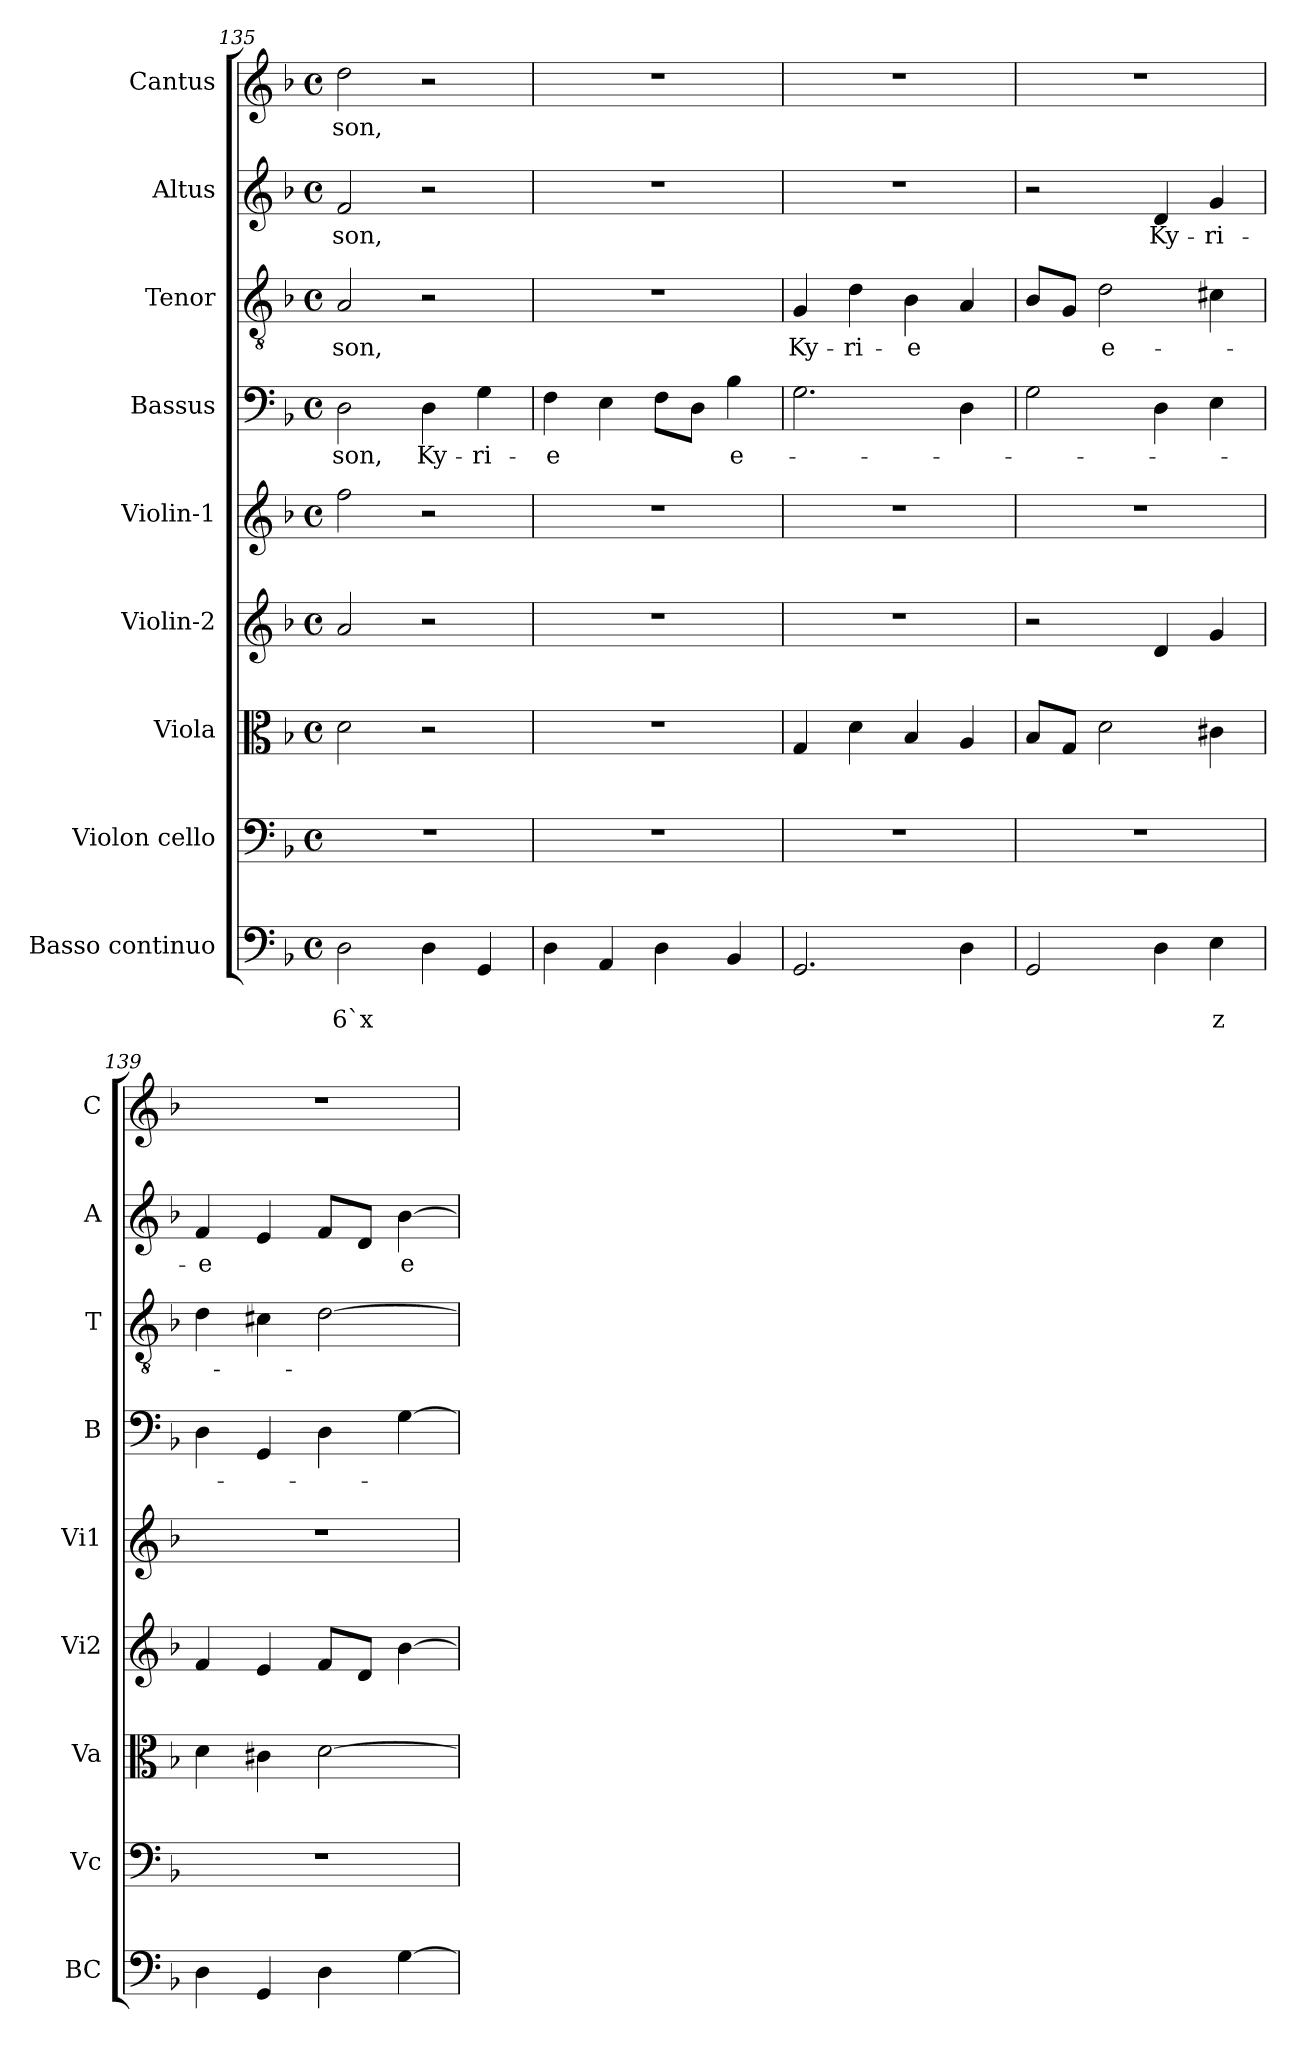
**kern	**text	**text	**kern	**kern	**kern	**kern	**kern	**text	**kern	**text	**kern	**text	**kern	**text
*part9	*part9	*part9	*part8	*part7	*part6	*part5	*part4	*part4	*part3	*part3	*part2	*part2	*part1	*part1
*staff9	*staff9	*staff9	*staff8	*staff7	*staff6	*staff5	*staff4	*staff4	*staff3	*staff3	*staff2	*staff2	*staff1	*staff1
*I"Basso continuo	*	*	*I"Violon cello	*I"Viola	*I"Violin-2	*I"Violin-1	*I"Bassus	*	*I"Tenor	*	*I"Altus	*	*I"Cantus	*
*I'BC	*	*	*I'Vc	*I'Va	*I'Vi2	*I'Vi1	*I'B	*	*I'T	*	*I'A	*	*I'C	*
*clefF4	*	*	*clefF4	*clefC3	*clefG2	*clefG2	*clefF4	*	*clefGv2	*	*clefG2	*	*clefG2	*
*k[b-]	*	*	*k[b-]	*k[b-]	*k[b-]	*k[b-]	*k[b-]	*	*k[b-]	*	*k[b-]	*	*k[b-]	*
*F:	*	*	*F:	*F:	*F:	*F:	*F:	*	*F:	*	*F:	*	*F:	*
*M4/4	*	*	*M4/4	*M4/4	*M4/4	*M4/4	*M4/4	*	*M4/4	*	*M4/4	*	*M4/4	*
*met(c)	*	*	*met(c)	*met(c)	*met(c)	*met(c)	*met(c)	*	*met(c)	*	*met(c)	*	*met(c)	*
=135	=135	=135	=135	=135	=135	=135	=135	=135	=135	=135	=135	=135	=135	=135
!	!	!LO:LY:b	!	!	!	!	!	!LO:LY:b	!	!LO:LY:b	!	!LO:LY:b	!	!LO:LY:b
2D\	.	6`x	1r	2d\	2a/	2ff\	2D\	-son,	2A/	-son,	2f/	-son,	2dd\	-son,
!	!	!	!	!	!	!	!	!LO:LY:b	!	!	!	!	!	!
4D\	.	.	.	2r	2r	2r	4D\	Ky-	2r	.	2r	.	2r	.
!	!	!	!	!	!	!	!	!LO:LY:b	!	!	!	!	!	!
4GG/	.	.	.	.	.	.	4G\	-ri-	.	.	.	.	.	.
!!LO:PB:g=z
=136	=136	=136	=136	=136	=136	=136	=136	=136	=136	=136	=136	=136	=136	=136
!	!	!	!	!	!	!	!	!LO:LY:b	!	!	!	!	!	!
4D\	.	.	1r	1r	1r	1r	4F\	-e	1r	.	1r	.	1r	.
4AA/	.	.	.	.	.	.	4E\	.	.	.	.	.	.	.
4D\	.	.	.	.	.	.	8F\L	.	.	.	.	.	.	.
.	.	.	.	.	.	.	8D\J	.	.	.	.	.	.	.
!	!	!	!	!	!	!	!	!LO:LY:b	!	!	!	!	!	!
4BB-/	.	.	.	.	.	.	4B-\	e-	.	.	.	.	.	.
=137	=137	=137	=137	=137	=137	=137	=137	=137	=137	=137	=137	=137	=137	=137
!	!	!	!	!	!	!	!	!	!	!LO:LY:b	!	!	!	!
2.GG/	.	.	1r	4G/	1r	1r	2.G\	.	4G/	Ky-	1r	.	1r	.
!	!	!	!	!	!	!	!	!	!	!LO:LY:b	!	!	!	!
.	.	.	.	4d\	.	.	.	.	4d\	-ri-	.	.	.	.
!	!	!	!	!	!	!	!	!	!	!LO:LY:b	!	!	!	!
.	.	.	.	4B-/	.	.	.	.	4B-\	-e	.	.	.	.
4D\	.	.	.	4A/	.	.	4D\	.	4A/	.	.	.	.	.
=138	=138	=138	=138	=138	=138	=138	=138	=138	=138	=138	=138	=138	=138	=138
2GG/	.	.	1r	8B-/L	2r	1r	2G\	.	8B-/L	.	2r	.	1r	.
.	.	.	.	8G/J	.	.	.	.	8G/J	.	.	.	.	.
!	!	!	!	!	!	!	!	!	!	!LO:LY:b	!	!	!	!
.	.	.	.	2d\	.	.	.	.	2d\	e-	.	.	.	.
!	!	!	!	!	!	!	!	!	!	!	!	!LO:LY:b	!	!
4D\	.	.	.	.	4d/	.	4D\	.	.	.	4d/	Ky-	.	.
!	!	!LO:LY:b	!	!	!	!	!	!	!	!	!	!LO:LY:b	!	!
4E\	.	z	.	4c#X\	4g/	.	4E\	.	4c#X\	.	4g/	-ri-	.	.
=139	=139	=139	=139	=139	=139	=139	=139	=139	=139	=139	=139	=139	=139	=139
!	!	!	!	!	!	!	!	!	!	!	!	!LO:LY:b	!	!
4D\	.	.	1r	4d\	4f/	1r	4D\	.	4d\	.	4f/	-e	1r	.
4GG/	.	.	.	4c#X\	4e/	.	4GG/	.	4c#X\	.	4e/	.	.	.
4D\	.	.	.	[2d\	8f/L	.	4D\	.	[2d\	.	8f/L	.	.	.
.	.	.	.	.	8d/J	.	.	.	.	.	8d/J	.	.	.
!	!	!	!	!	!	!	!	!	!	!	!	!LO:LY:b	!	!
[4G\	.	.	.	.	[4b-\	.	[4G\	.	.	.	[4b-\	e-	.	.
=	=	=	=	=	=	=	=	=	=	=	=	=	=	=
*-	*-	*-	*-	*-	*-	*-	*-	*-	*-	*-	*-	*-	*-	*-
